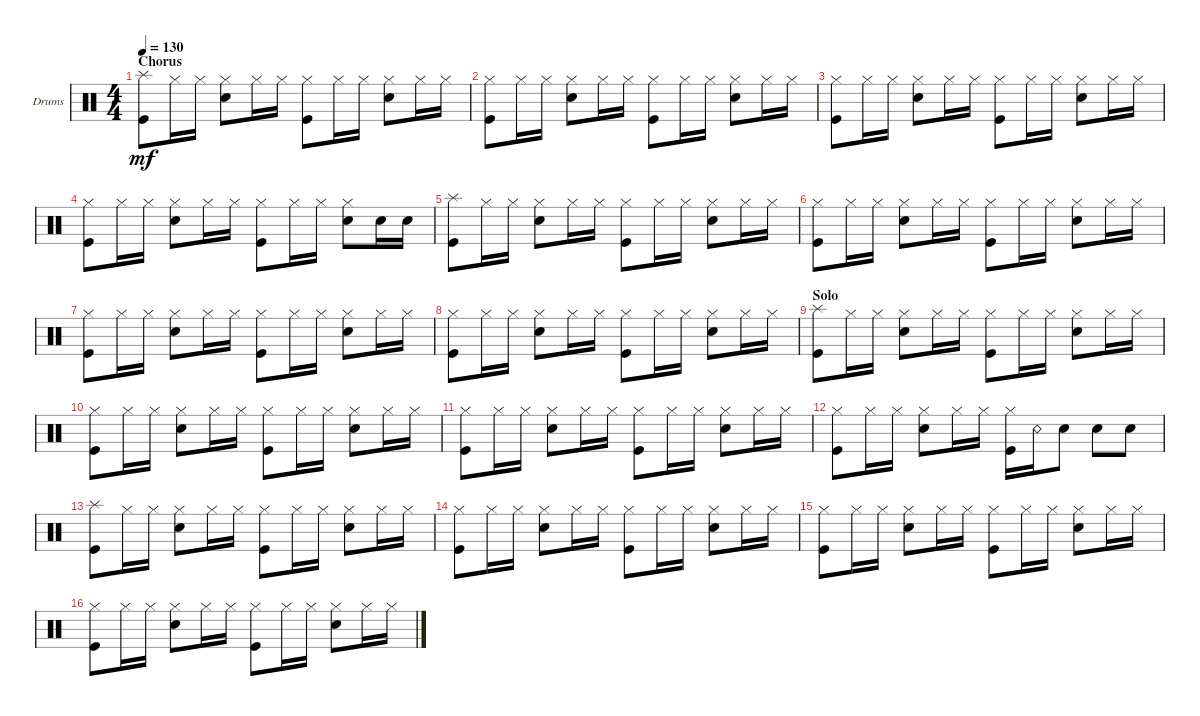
\defaultSystemsLayout 4
\bracketExtendMode groupsimilarinstruments
\firstSystemTrackNameOrientation horizontal
\otherSystemsTrackNameOrientation horizontal
\track ("Drums" "Drums") {instrument percussion}
\staff {score}
\articulation defaults
\ts (4 4)
\section ("" "Chorus")
\tempo 130
\clef neutral
\ks c
("Kick (hit)" "Splash (hit)").8{dy mf} "Hi-Hat (closed)".16 "Hi-Hat (closed)".16 ("Snare (hit) 2" "Hi-Hat (closed)").8 "Hi-Hat (closed)".16 "Hi-Hat (closed)".16 ("Kick (hit)" "Hi-Hat (closed)").8 "Hi-Hat (closed)".16 "Hi-Hat (closed)".16 ("Snare (hit) 2" "Hi-Hat (closed)").8 "Hi-Hat (closed)".16 "Hi-Hat (closed)".16 |
("Kick (hit)" "Hi-Hat (closed)").8 "Hi-Hat (closed)".16 "Hi-Hat (closed)".16 ("Snare (hit) 2" "Hi-Hat (closed)").8 "Hi-Hat (closed)".16 "Hi-Hat (closed)".16 ("Kick (hit)" "Hi-Hat (closed)").8 "Hi-Hat (closed)".16 "Hi-Hat (closed)".16 ("Snare (hit) 2" "Hi-Hat (closed)").8 "Hi-Hat (closed)".16 "Hi-Hat (closed)".16 |
("Kick (hit)" "Hi-Hat (closed)").8 "Hi-Hat (closed)".16 "Hi-Hat (closed)".16 ("Snare (hit) 2" "Hi-Hat (closed)").8 "Hi-Hat (closed)".16 "Hi-Hat (closed)".16 ("Kick (hit)" "Hi-Hat (closed)").8 "Hi-Hat (closed)".16 "Hi-Hat (closed)".16 ("Snare (hit) 2" "Hi-Hat (closed)").8 "Hi-Hat (closed)".16 "Hi-Hat (closed)".16 |
("Kick (hit)" "Hi-Hat (closed)").8 "Hi-Hat (closed)".16 "Hi-Hat (closed)".16 ("Snare (hit) 2" "Hi-Hat (closed)").8 "Hi-Hat (closed)".16 "Hi-Hat (closed)".16 ("Kick (hit)" "Hi-Hat (closed)").8 "Hi-Hat (closed)".16 "Hi-Hat (closed)".16 ("Snare (hit) 2" "Hi-Hat (closed)").8 "Snare (hit) 2".16 "Snare (hit) 2".16 |
("Kick (hit)" "Splash (hit)").8 "Hi-Hat (closed)".16 "Hi-Hat (closed)".16 ("Snare (hit) 2" "Hi-Hat (closed)").8 "Hi-Hat (closed)".16 "Hi-Hat (closed)".16 ("Kick (hit)" "Hi-Hat (closed)").8 "Hi-Hat (closed)".16 "Hi-Hat (closed)".16 ("Snare (hit) 2" "Hi-Hat (closed)").8 "Hi-Hat (closed)".16 "Hi-Hat (closed)".16 |
("Kick (hit)" "Hi-Hat (closed)").8 "Hi-Hat (closed)".16 "Hi-Hat (closed)".16 ("Snare (hit) 2" "Hi-Hat (closed)").8 "Hi-Hat (closed)".16 "Hi-Hat (closed)".16 ("Kick (hit)" "Hi-Hat (closed)").8 "Hi-Hat (closed)".16 "Hi-Hat (closed)".16 ("Snare (hit) 2" "Hi-Hat (closed)").8 "Hi-Hat (closed)".16 "Hi-Hat (closed)".16 |
("Kick (hit)" "Hi-Hat (closed)").8 "Hi-Hat (closed)".16 "Hi-Hat (closed)".16 ("Snare (hit) 2" "Hi-Hat (closed)").8 "Hi-Hat (closed)".16 "Hi-Hat (closed)".16 ("Kick (hit)" "Hi-Hat (closed)").8 "Hi-Hat (closed)".16 "Hi-Hat (closed)".16 ("Snare (hit) 2" "Hi-Hat (closed)").8 "Hi-Hat (closed)".16 "Hi-Hat (closed)".16 |
("Kick (hit)" "Hi-Hat (closed)").8 "Hi-Hat (closed)".16 "Hi-Hat (closed)".16 ("Snare (hit) 2" "Hi-Hat (closed)").8 "Hi-Hat (closed)".16 "Hi-Hat (closed)".16 ("Kick (hit)" "Hi-Hat (closed)").8 "Hi-Hat (closed)".16 "Hi-Hat (closed)".16 ("Snare (hit) 2" "Hi-Hat (closed)").8 "Hi-Hat (closed)".16 "Hi-Hat (closed)".16 |
\section ("" "Solo")
("Kick (hit)" "Splash (hit)").8 "Hi-Hat (closed)".16 "Hi-Hat (closed)".16 ("Snare (hit) 2" "Hi-Hat (closed)").8 "Hi-Hat (closed)".16 "Hi-Hat (closed)".16 ("Kick (hit)" "Hi-Hat (closed)").8 "Hi-Hat (closed)".16 "Hi-Hat (closed)".16 ("Snare (hit) 2" "Hi-Hat (closed)").8 "Hi-Hat (closed)".16 "Hi-Hat (closed)".16 |
("Kick (hit)" "Hi-Hat (closed)").8 "Hi-Hat (closed)".16 "Hi-Hat (closed)".16 ("Snare (hit) 2" "Hi-Hat (closed)").8 "Hi-Hat (closed)".16 "Hi-Hat (closed)".16 ("Kick (hit)" "Hi-Hat (closed)").8 "Hi-Hat (closed)".16 "Hi-Hat (closed)".16 ("Snare (hit) 2" "Hi-Hat (closed)").8 "Hi-Hat (closed)".16 "Hi-Hat (closed)".16 |
("Kick (hit)" "Hi-Hat (closed)").8 "Hi-Hat (closed)".16 "Hi-Hat (closed)".16 ("Snare (hit) 2" "Hi-Hat (closed)").8 "Hi-Hat (closed)".16 "Hi-Hat (closed)".16 ("Kick (hit)" "Hi-Hat (closed)").8 "Hi-Hat (closed)".16 "Hi-Hat (closed)".16 ("Snare (hit) 2" "Hi-Hat (closed)").8 "Hi-Hat (closed)".16 "Hi-Hat (closed)".16 |
("Kick (hit)" "Hi-Hat (closed)").8 "Hi-Hat (closed)".16 "Hi-Hat (closed)".16 ("Snare (hit) 2" "Hi-Hat (closed)").8 "Hi-Hat (closed)".16 "Hi-Hat (closed)".16 ("Kick (hit)" "Hi-Hat (closed)").16 "Snare (rim shot)".16 "Snare (hit) 2".8 "Snare (hit) 2".8 "Snare (hit) 2".8 |
("Kick (hit)" "Splash (hit)").8 "Hi-Hat (closed)".16 "Hi-Hat (closed)".16 ("Snare (hit) 2" "Hi-Hat (closed)").8 "Hi-Hat (closed)".16 "Hi-Hat (closed)".16 ("Kick (hit)" "Hi-Hat (closed)").8 "Hi-Hat (closed)".16 "Hi-Hat (closed)".16 ("Snare (hit) 2" "Hi-Hat (closed)").8 "Hi-Hat (closed)".16 "Hi-Hat (closed)".16 |
("Kick (hit)" "Hi-Hat (closed)").8 "Hi-Hat (closed)".16 "Hi-Hat (closed)".16 ("Snare (hit) 2" "Hi-Hat (closed)").8 "Hi-Hat (closed)".16 "Hi-Hat (closed)".16 ("Kick (hit)" "Hi-Hat (closed)").8 "Hi-Hat (closed)".16 "Hi-Hat (closed)".16 ("Snare (hit) 2" "Hi-Hat (closed)").8 "Hi-Hat (closed)".16 "Hi-Hat (closed)".16 |
("Kick (hit)" "Hi-Hat (closed)").8 "Hi-Hat (closed)".16 "Hi-Hat (closed)".16 ("Snare (hit) 2" "Hi-Hat (closed)").8 "Hi-Hat (closed)".16 "Hi-Hat (closed)".16 ("Kick (hit)" "Hi-Hat (closed)").8 "Hi-Hat (closed)".16 "Hi-Hat (closed)".16 ("Snare (hit) 2" "Hi-Hat (closed)").8 "Hi-Hat (closed)".16 "Hi-Hat (closed)".16 |
("Kick (hit)" "Hi-Hat (closed)").8 "Hi-Hat (closed)".16 "Hi-Hat (closed)".16 ("Snare (hit) 2" "Hi-Hat (closed)").8 "Hi-Hat (closed)".16 "Hi-Hat (closed)".16 ("Kick (hit)" "Hi-Hat (closed)").8 "Hi-Hat (closed)".16 "Hi-Hat (closed)".16 ("Snare (hit) 2" "Hi-Hat (closed)").8 "Hi-Hat (closed)".16 "Hi-Hat (closed)".16
